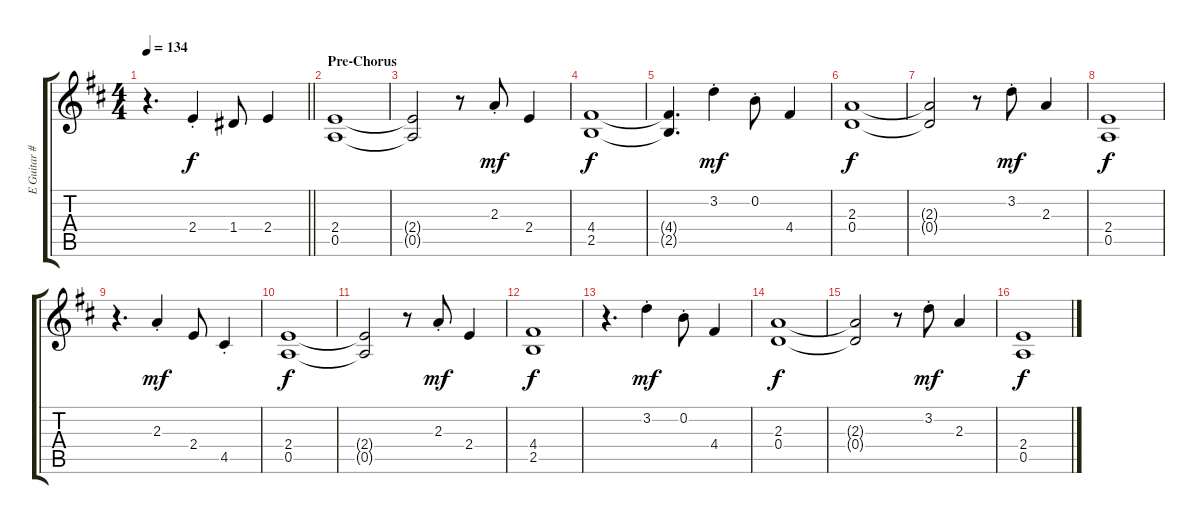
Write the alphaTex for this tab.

\track ("E Guitar #1" "E Guitar #") {instrument overdrivenguitar}
\staff {score tabs}
\tuning (E4 B3 G3 D3 A2 E2) {hide}
\ts (4 4)
\tempo 134
\clef g2
\barLineRight lightlight
\ks d
r.4{d dy ff} 2.4{st}.4{dy f} 1.4.8 2.4.4 |
\section ("" "Pre-Chorus")
(2.4 0.5).1 |
(2.4{t} 0.5{t}).2 r.8 2.3{st}.8{dy mf} 2.4.4 |
(4.4 2.5).1{dy f} |
(4.4{t} 2.5{t}).4{d} 3.2{st}.4{dy mf} 0.2{st}.8 4.4.4 |
(2.3 0.4).1{dy f} |
(2.3{t} 0.4{t}).2 r.8 3.2{st}.8{dy mf} 2.3.4 |
(2.4 0.5).1{dy f} |
r.4{d} 2.3{st}.4{dy mf} 2.4.8 4.5{st}.4 |
(2.4 0.5).1{dy f} |
(2.4{t} 0.5{t}).2 r.8 2.3{st}.8{dy mf} 2.4.4 |
(4.4 2.5).1{dy f} |
r.4{d} 3.2{st}.4{dy mf} 0.2{st}.8 4.4.4 |
(2.3 0.4).1{dy f} |
(2.3{t} 0.4{t}).2 r.8 3.2{st}.8{dy mf} 2.3.4 |
(2.4 0.5).1{dy f}
